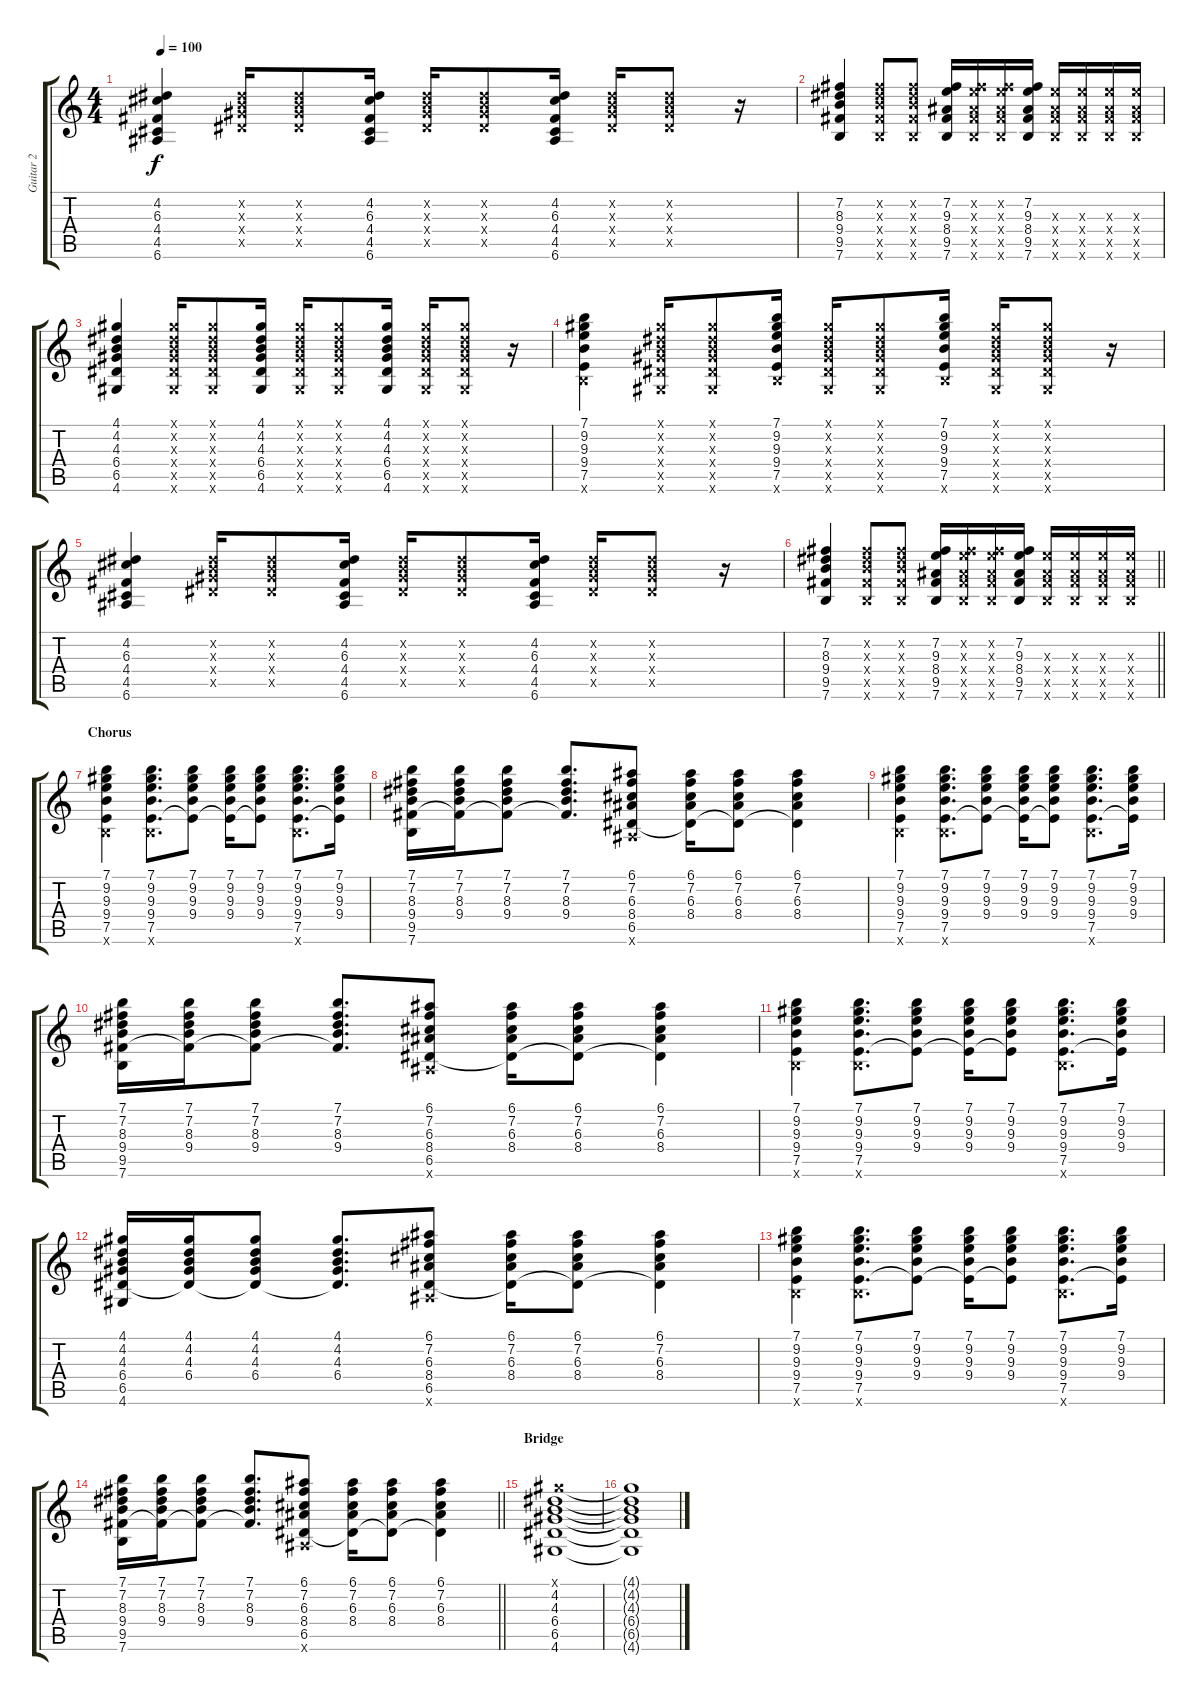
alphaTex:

\track ("Guitar 2" "Guitar 2") {instrument electricguitarjazz}
\staff {score tabs}
\tuning (E4 B3 G3 D3 A2 E2) {hide}
\ts (4 4)
\tempo 100
\clef g2
\ks c
(4.2 6.3 4.4 4.5 6.6).4{dy f} (4.2{x} 4.3{x} 6.4{x} 6.5{x}).16 (4.2{x} 4.3{x} 6.4{x} 6.5{x}).8 (4.2 6.3 4.4 4.5 6.6).16 (4.2{x} 4.3{x} 6.4{x} 6.5{x}).16 (4.2{x} 4.3{x} 6.4{x} 6.5{x}).8 (4.2 6.3 4.4 4.5 6.6).16 (4.2{x} 4.3{x} 6.4{x} 6.5{x}).16 (4.2{x} 4.3{x} 6.4{x} 6.5{x}).8 r.16 |
(7.2 8.3 9.4 9.5 7.6).4 (7.2{x} 8.3{x} 9.4{x} 9.5{x} 7.6{x}).8 (7.2{x} 8.3{x} 9.4{x} 9.5{x} 7.6{x}).8 (7.2 9.3 8.4 9.5 7.6).16 (7.2{x} 9.3{x} 8.4{x} 9.5{x} 7.6{x}).16 (7.2{x} 9.3{x} 8.4{x} 9.5{x} 7.6{x}).16 (7.2 9.3 8.4 9.5 7.6).16 (9.3{x} 8.4{x} 9.5{x} 7.6{x}).16 (9.3{x} 8.4{x} 9.5{x} 7.6{x}).16 (9.3{x} 8.4{x} 9.5{x} 7.6{x}).16 (9.3{x} 8.4{x} 9.5{x} 7.6{x}).16 |
(4.1 4.2 4.3 6.4 6.5 4.6).4 (4.1{x} 4.2{x} 4.3{x} 6.4{x} 6.5{x} 4.6{x}).16 (4.1{x} 4.2{x} 4.3{x} 6.4{x} 6.5{x} 4.6{x}).8 (4.1 4.2 4.3 6.4 6.5 4.6).16 (4.1{x} 4.2{x} 4.3{x} 6.4{x} 6.5{x} 4.6{x}).16 (4.1{x} 4.2{x} 4.3{x} 6.4{x} 6.5{x} 4.6{x}).8 (4.1 4.2 4.3 6.4 6.5 4.6).16 (4.1{x} 4.2{x} 4.3{x} 6.4{x} 6.5{x} 4.6{x}).16 (4.1{x} 4.2{x} 4.3{x} 6.4{x} 6.5{x} 4.6{x}).8 r.16 |
(7.1 9.2 9.3 9.4 7.5 7.6{x}).4 (4.1{x} 4.2{x} 4.3{x} 6.4{x} 6.5{x} 4.6{x}).16 (4.1{x} 4.2{x} 4.3{x} 6.4{x} 6.5{x} 4.6{x}).8 (7.1 9.2 9.3 9.4 7.5 7.6{x}).16 (4.1{x} 4.2{x} 4.3{x} 6.4{x} 6.5{x} 4.6{x}).16 (4.1{x} 4.2{x} 4.3{x} 6.4{x} 6.5{x} 4.6{x}).8 (7.1 9.2 9.3 9.4 7.5 7.6{x}).16 (4.1{x} 4.2{x} 4.3{x} 6.4{x} 6.5{x} 4.6{x}).16 (4.1{x} 4.2{x} 4.3{x} 6.4{x} 6.5{x} 4.6{x}).8 r.16 |
(4.2 6.3 4.4 4.5 6.6).4 (4.2{x} 4.3{x} 6.4{x} 6.5{x}).16 (4.2{x} 4.3{x} 6.4{x} 6.5{x}).8 (4.2 6.3 4.4 4.5 6.6).16 (4.2{x} 4.3{x} 6.4{x} 6.5{x}).16 (4.2{x} 4.3{x} 6.4{x} 6.5{x}).8 (4.2 6.3 4.4 4.5 6.6).16 (4.2{x} 4.3{x} 6.4{x} 6.5{x}).16 (4.2{x} 4.3{x} 6.4{x} 6.5{x}).8 r.16 |
\barLineRight lightlight
(7.2 8.3 9.4 9.5 7.6).4 (7.2{x} 8.3{x} 9.4{x} 9.5{x} 7.6{x}).8 (7.2{x} 8.3{x} 9.4{x} 9.5{x} 7.6{x}).8 (7.2 9.3 8.4 9.5 7.6).16 (7.2{x} 9.3{x} 8.4{x} 9.5{x} 7.6{x}).16 (7.2{x} 9.3{x} 8.4{x} 9.5{x} 7.6{x}).16 (7.2 9.3 8.4 9.5 7.6).16 (9.3{x} 8.4{x} 9.5{x} 7.6{x}).16 (9.3{x} 8.4{x} 9.5{x} 7.6{x}).16 (9.3{x} 8.4{x} 9.5{x} 7.6{x}).16 (9.3{x} 8.4{x} 9.5{x} 7.6{x}).16 |
\section ("" "Chorus")
(7.1 9.2 9.3 9.4 7.5 7.6{x}).4 (7.1 9.2 9.3 9.4 7.5 7.6{x}).8{d} (7.1 9.2 9.3 9.4 7.5{t}).8 (7.1 9.2 9.3 9.4 7.5{t}).16 (7.1 9.2 9.3 9.4 7.5{t}).8 (7.1 9.2 9.3 9.4 7.5 7.6{x}).8{d} (7.1 9.2 9.3 9.4 7.5{t}).16 |
(7.1 7.2 8.3 9.4 9.5 7.6).16 (7.1 7.2 8.3 9.4 9.5{t}).16 (7.1 7.2 8.3 9.4 9.5{t}).8 (7.1 7.2 8.3 9.4 9.5{t}).8{d} (6.1 7.2 6.3 8.4 6.5 6.6{x}).8 (6.1 7.2 6.3 8.4 6.5{t}).16 (6.1 7.2 6.3 8.4 6.5{t}).8 (6.1 7.2 6.3 8.4 6.5{t}).4 |
(7.1 9.2 9.3 9.4 7.5 7.6{x}).4 (7.1 9.2 9.3 9.4 7.5 7.6{x}).8{d} (7.1 9.2 9.3 9.4 7.5{t}).8 (7.1 9.2 9.3 9.4 7.5{t}).16 (7.1 9.2 9.3 9.4 7.5{t}).8 (7.1 9.2 9.3 9.4 7.5 7.6{x}).8{d} (7.1 9.2 9.3 9.4 7.5{t}).16 |
(7.1 7.2 8.3 9.4 9.5 7.6).16 (7.1 7.2 8.3 9.4 9.5{t}).16 (7.1 7.2 8.3 9.4 9.5{t}).8 (7.1 7.2 8.3 9.4 9.5{t}).8{d} (6.1 7.2 6.3 8.4 6.5 6.6{x}).8 (6.1 7.2 6.3 8.4 6.5{t}).16 (6.1 7.2 6.3 8.4 6.5{t}).8 (6.1 7.2 6.3 8.4 6.5{t}).4 |
(7.1 9.2 9.3 9.4 7.5 7.6{x}).4 (7.1 9.2 9.3 9.4 7.5 7.6{x}).8{d} (7.1 9.2 9.3 9.4 7.5{t}).8 (7.1 9.2 9.3 9.4 7.5{t}).16 (7.1 9.2 9.3 9.4 7.5{t}).8 (7.1 9.2 9.3 9.4 7.5 7.6{x}).8{d} (7.1 9.2 9.3 9.4 7.5{t}).16 |
(4.1 4.2 4.3 6.4 6.5 4.6).16 (4.1 4.2 4.3 6.4 6.5{t}).16 (4.1 4.2 4.3 6.4 6.5{t}).8 (4.1 4.2 4.3 6.4 6.5{t}).8{d} (6.1 7.2 6.3 8.4 6.5 6.6{x}).8 (6.1 7.2 6.3 8.4 6.5{t}).16 (6.1 7.2 6.3 8.4 6.5{t}).8 (6.1 7.2 6.3 8.4 6.5{t}).4 |
(7.1 9.2 9.3 9.4 7.5 7.6{x}).4 (7.1 9.2 9.3 9.4 7.5 7.6{x}).8{d} (7.1 9.2 9.3 9.4 7.5{t}).8 (7.1 9.2 9.3 9.4 7.5{t}).16 (7.1 9.2 9.3 9.4 7.5{t}).8 (7.1 9.2 9.3 9.4 7.5 7.6{x}).8{d} (7.1 9.2 9.3 9.4 7.5{t}).16 |
\barLineRight lightlight
(7.1 7.2 8.3 9.4 9.5 7.6).16 (7.1 7.2 8.3 9.4 9.5{t}).16 (7.1 7.2 8.3 9.4 9.5{t}).8 (7.1 7.2 8.3 9.4 9.5{t}).8{d} (6.1 7.2 6.3 8.4 6.5 6.6{x}).8 (6.1 7.2 6.3 8.4 6.5{t}).16 (6.1 7.2 6.3 8.4 6.5{t}).8 (6.1 7.2 6.3 8.4 6.5{t}).4 |
\section ("" "Bridge")
(4.1{x} 4.2 4.3 6.4 6.5 4.6).1 |
(4.1{t} 4.2{t} 4.3{t} 6.4{t} 6.5{t} 4.6{t}).1
